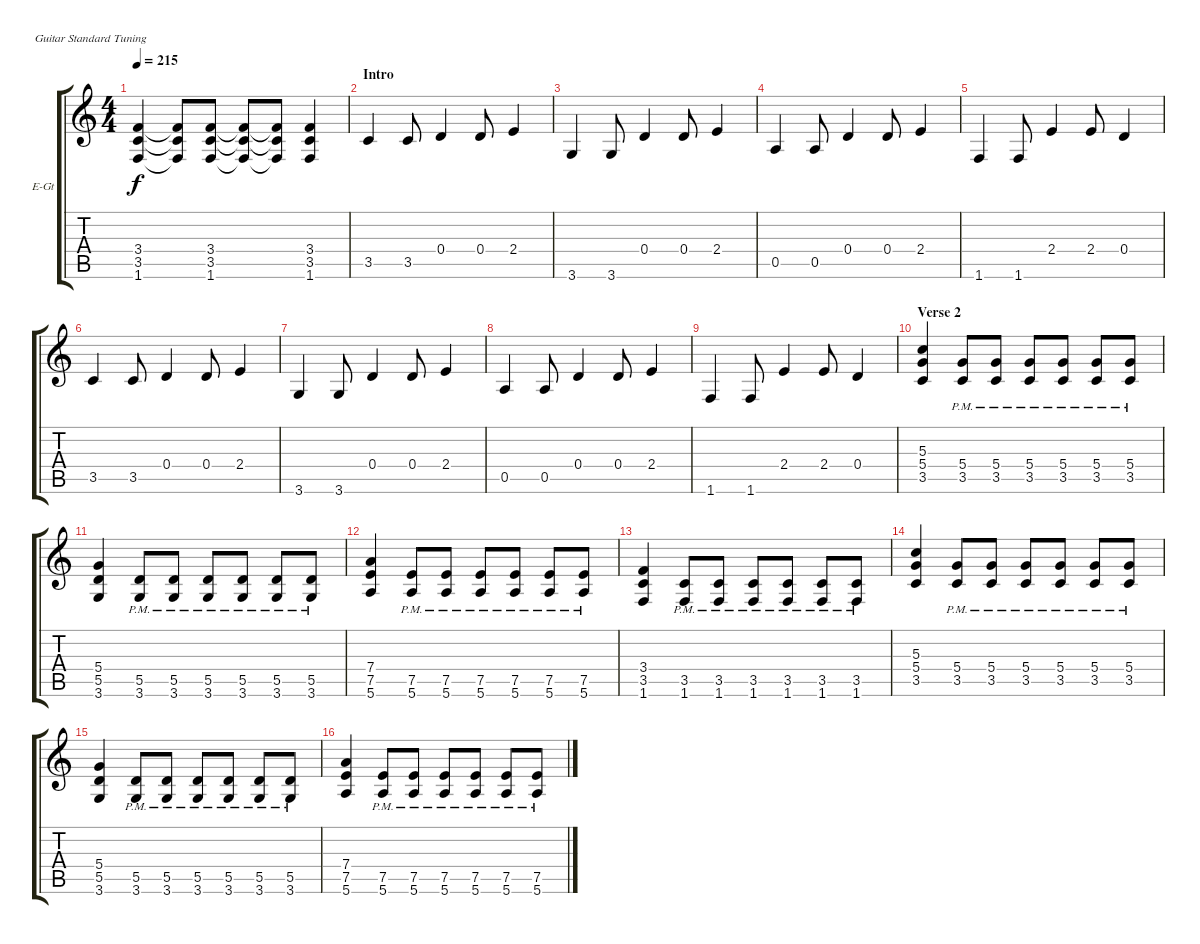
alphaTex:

\bracketExtendMode groupsimilarinstruments
\firstSystemTrackNameOrientation horizontal
\otherSystemsTrackNameOrientation horizontal
\track ("Electric Guitar 1" "E-Gt") {instrument distortionguitar}
\staff {score tabs}
\tuning (E4 B3 G3 D3 A2 E2)
\ts (4 4)
\tempo 215
\clef g2
\ks c
(3.5 1.6 3.4).4{dy f} (3.5{t} 1.6{t} 3.4{t}).8 (3.5 1.6 3.4).8 (3.5{t} 1.6{t} 3.4{t}).8 (3.5{t} 1.6{t} 3.4{t}).8 (3.5 1.6 3.4).4 |
\section ("" "Intro")
3.5.4 3.5.8 0.4.4 0.4.8 2.4.4 |
3.6.4 3.6.8 0.4.4 0.4.8 2.4.4 |
0.5.4 0.5.8 0.4.4 0.4.8 2.4.4 |
1.6.4 1.6.8 2.4.4 2.4.8 0.4.4 |
3.5.4 3.5.8 0.4.4 0.4.8 2.4.4 |
3.6.4 3.6.8 0.4.4 0.4.8 2.4.4 |
0.5.4 0.5.8 0.4.4 0.4.8 2.4.4 |
1.6.4 1.6.8 2.4.4 2.4.8 0.4.4 |
\section ("" "Verse 2")
(5.3 5.4 3.5).4 (3.5{pm} 5.4).8 (3.5{pm} 5.4).8 (3.5{pm} 5.4).8 (3.5{pm} 5.4).8 (3.5{pm} 5.4).8 (3.5{pm} 5.4).8 |
(5.4 5.5 3.6).4 (3.6{pm} 5.5).8 (3.6{pm} 5.5).8 (3.6{pm} 5.5).8 (3.6{pm} 5.5).8 (3.6{pm} 5.5).8 (3.6{pm} 5.5).8 |
(7.4 7.5 5.6).4 (5.6{pm} 7.5).8 (5.6{pm} 7.5).8 (5.6{pm} 7.5).8 (5.6{pm} 7.5).8 (5.6{pm} 7.5).8 (5.6{pm} 7.5).8 |
(3.4 3.5 1.6).4 (1.6{pm} 3.5).8 (1.6{pm} 3.5).8 (1.6{pm} 3.5).8 (1.6{pm} 3.5).8 (1.6{pm} 3.5).8 (1.6{pm} 3.5).8 |
(5.3 5.4 3.5).4 (3.5{pm} 5.4).8 (3.5{pm} 5.4).8 (3.5{pm} 5.4).8 (3.5{pm} 5.4).8 (3.5{pm} 5.4).8 (3.5{pm} 5.4).8 |
(5.4 5.5 3.6).4 (3.6{pm} 5.5).8 (3.6{pm} 5.5).8 (3.6{pm} 5.5).8 (3.6{pm} 5.5).8 (3.6{pm} 5.5).8 (3.6{pm} 5.5).8 |
(7.4 7.5 5.6).4 (5.6{pm} 7.5).8 (5.6{pm} 7.5).8 (5.6{pm} 7.5).8 (5.6{pm} 7.5).8 (5.6{pm} 7.5).8 (5.6{pm} 7.5).8
